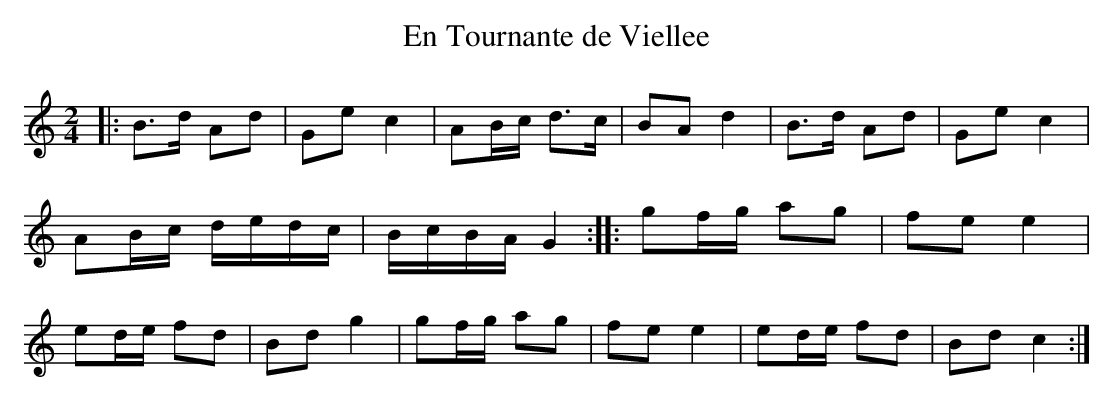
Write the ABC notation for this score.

X:1
T:En Tournante de Viellee
L:1/8
M:2/4
K:C major
|: B>d Ad | Gec2 | AB/c/ d>c | BAd2 | B>d Ad | Gec2 |
AB/c/ d/e/d/c/ | B/c/B/2A/ G2 :: gf/g/ ag | fee2 |
ed/e/ fd | Bdg2 | gf/g/ ag | fee2 | ed/e/ fd | Bd c2 :|
